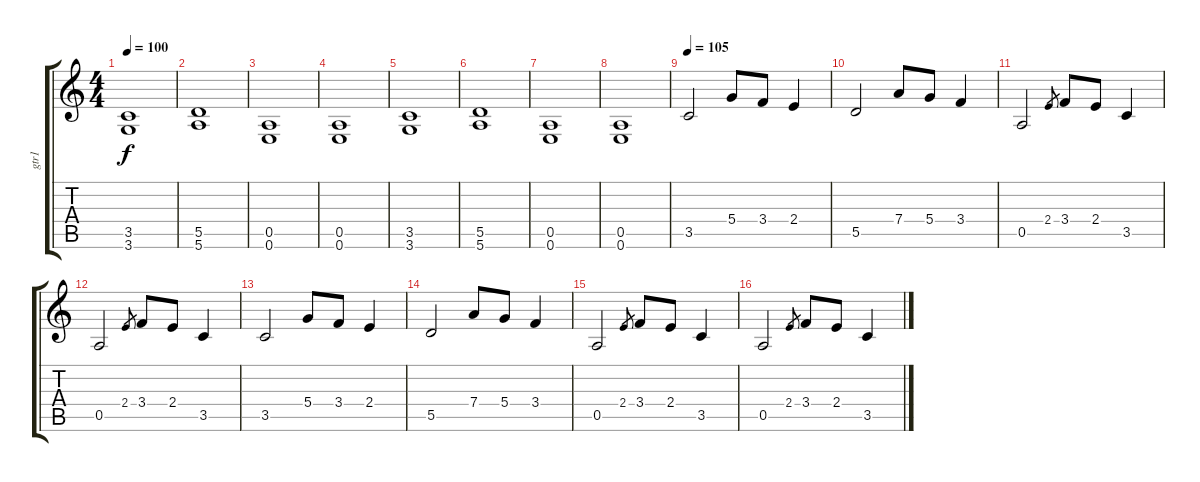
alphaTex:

\track ("gtr1" "gtr1") {instrument overdrivenguitar}
\staff {score tabs}
\tuning (E4 B3 G3 D3 A2 E2) {hide}
\ts (4 4)
\tempo 100
\clef g2
\ks c
(3.5 3.6).1{dy f} |
(5.5 5.6).1 |
(0.5 0.6).1 |
(0.5 0.6).1 |
(3.5 3.6).1 |
(5.5 5.6).1 |
(0.5 0.6).1 |
(0.5 0.6).1 |
\tempo 105
3.5.2 5.4.8 3.4.8 2.4.4 |
5.5.2 7.4.8 5.4.8 3.4.4 |
0.5.2 2.4.8{gr} 3.4.8 2.4.8 3.5.4 |
0.5.2 2.4.8{gr} 3.4.8 2.4.8 3.5.4 |
3.5.2 5.4.8 3.4.8 2.4.4 |
5.5.2 7.4.8 5.4.8 3.4.4 |
0.5.2 2.4.8{gr} 3.4.8 2.4.8 3.5.4 |
0.5.2 2.4.8{gr} 3.4.8 2.4.8 3.5.4
